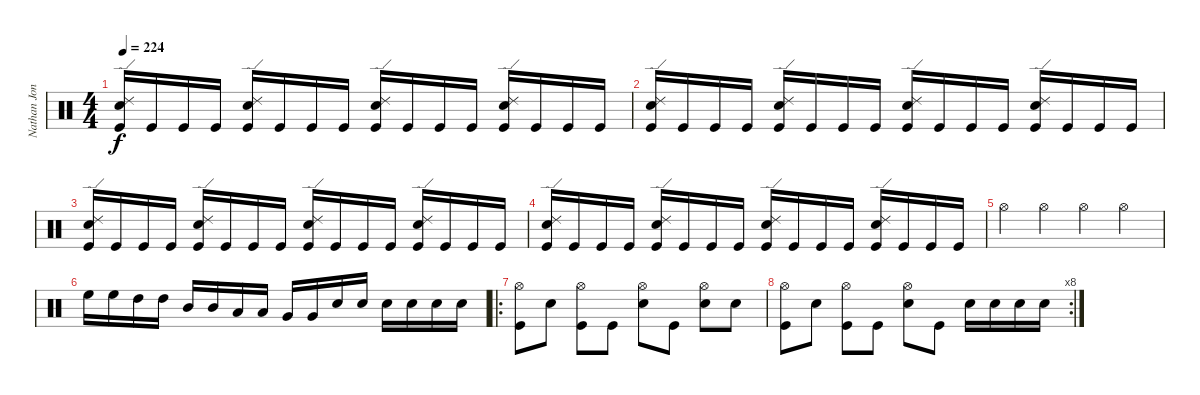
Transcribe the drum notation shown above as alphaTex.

\track ("Nathan Jonas Jordison" "Nathan Jon") {instrument percussion}
\staff {score}
\articulation defaults
\ts (4 4)
\tempo 224
\clef neutral
\ks c
("Ride (edge) 2" "Snare (hit) 2" "Kick (hit)").16{dy f} "Kick (hit)".16 "Kick (hit)".16 "Kick (hit)".16 ("Ride (edge) 2" "Snare (hit) 2" "Kick (hit)").16 "Kick (hit)".16 "Kick (hit)".16 "Kick (hit)".16 ("Ride (edge) 2" "Snare (hit) 2" "Kick (hit)").16 "Kick (hit)".16 "Kick (hit)".16 "Kick (hit)".16 ("Ride (edge) 2" "Snare (hit) 2" "Kick (hit)").16 "Kick (hit)".16 "Kick (hit)".16 "Kick (hit)".16 |
("Ride (edge) 2" "Snare (hit) 2" "Kick (hit)").16 "Kick (hit)".16 "Kick (hit)".16 "Kick (hit)".16 ("Ride (edge) 2" "Snare (hit) 2" "Kick (hit)").16 "Kick (hit)".16 "Kick (hit)".16 "Kick (hit)".16 ("Ride (edge) 2" "Snare (hit) 2" "Kick (hit)").16 "Kick (hit)".16 "Kick (hit)".16 "Kick (hit)".16 ("Ride (edge) 2" "Snare (hit) 2" "Kick (hit)").16 "Kick (hit)".16 "Kick (hit)".16 "Kick (hit)".16 |
("Ride (edge) 2" "Snare (hit) 2" "Kick (hit)").16 "Kick (hit)".16 "Kick (hit)".16 "Kick (hit)".16 ("Ride (edge) 2" "Snare (hit) 2" "Kick (hit)").16 "Kick (hit)".16 "Kick (hit)".16 "Kick (hit)".16 ("Ride (edge) 2" "Snare (hit) 2" "Kick (hit)").16 "Kick (hit)".16 "Kick (hit)".16 "Kick (hit)".16 ("Ride (edge) 2" "Snare (hit) 2" "Kick (hit)").16 "Kick (hit)".16 "Kick (hit)".16 "Kick (hit)".16 |
("Ride (edge) 2" "Snare (hit) 2" "Kick (hit)").16 "Kick (hit)".16 "Kick (hit)".16 "Kick (hit)".16 ("Ride (edge) 2" "Snare (hit) 2" "Kick (hit)").16 "Kick (hit)".16 "Kick (hit)".16 "Kick (hit)".16 ("Ride (edge) 2" "Snare (hit) 2" "Kick (hit)").16 "Kick (hit)".16 "Kick (hit)".16 "Kick (hit)".16 ("Ride (edge) 2" "Snare (hit) 2" "Kick (hit)").16 "Kick (hit)".16 "Kick (hit)".16 "Kick (hit)".16 |
"Hi-Hat (open)".4 "Hi-Hat (open)".4 "Hi-Hat (open)".4 "Hi-Hat (open)".4 |
"High Floor Tom (hit)".16 "High Floor Tom (hit)".16 "High Tom (hit)".16 "High Tom (hit)".16 "Mid Tom (hit)".16 "Mid Tom (hit)".16 "Low Tom (hit)".16 "Low Tom (hit)".16 "Very Low Tom (hit)".16 "Very Low Tom (hit)".16 "Snare (hit) 2".16 "Snare (hit) 2".16 "Snare (hit) 2".16 "Snare (hit) 2".16 "Snare (hit) 2".16 "Snare (hit) 2".16 |
\ro
("Hi-Hat (open)" "Kick (hit)").8 "Snare (hit) 2".8 ("Hi-Hat (open)" "Kick (hit)").8 "Kick (hit)".8 ("Hi-Hat (open)" "Snare (hit) 2").8 "Kick (hit)".8 ("Hi-Hat (open)" "Snare (hit) 2").8 "Snare (hit) 2".8 |
\rc 8
("Hi-Hat (open)" "Kick (hit)").8 "Snare (hit) 2".8 ("Hi-Hat (open)" "Kick (hit)").8 "Kick (hit)".8 ("Hi-Hat (open)" "Snare (hit) 2").8 "Kick (hit)".8 "Snare (hit) 2".16 "Snare (hit) 2".16 "Snare (hit) 2".16 "Snare (hit) 2".16
